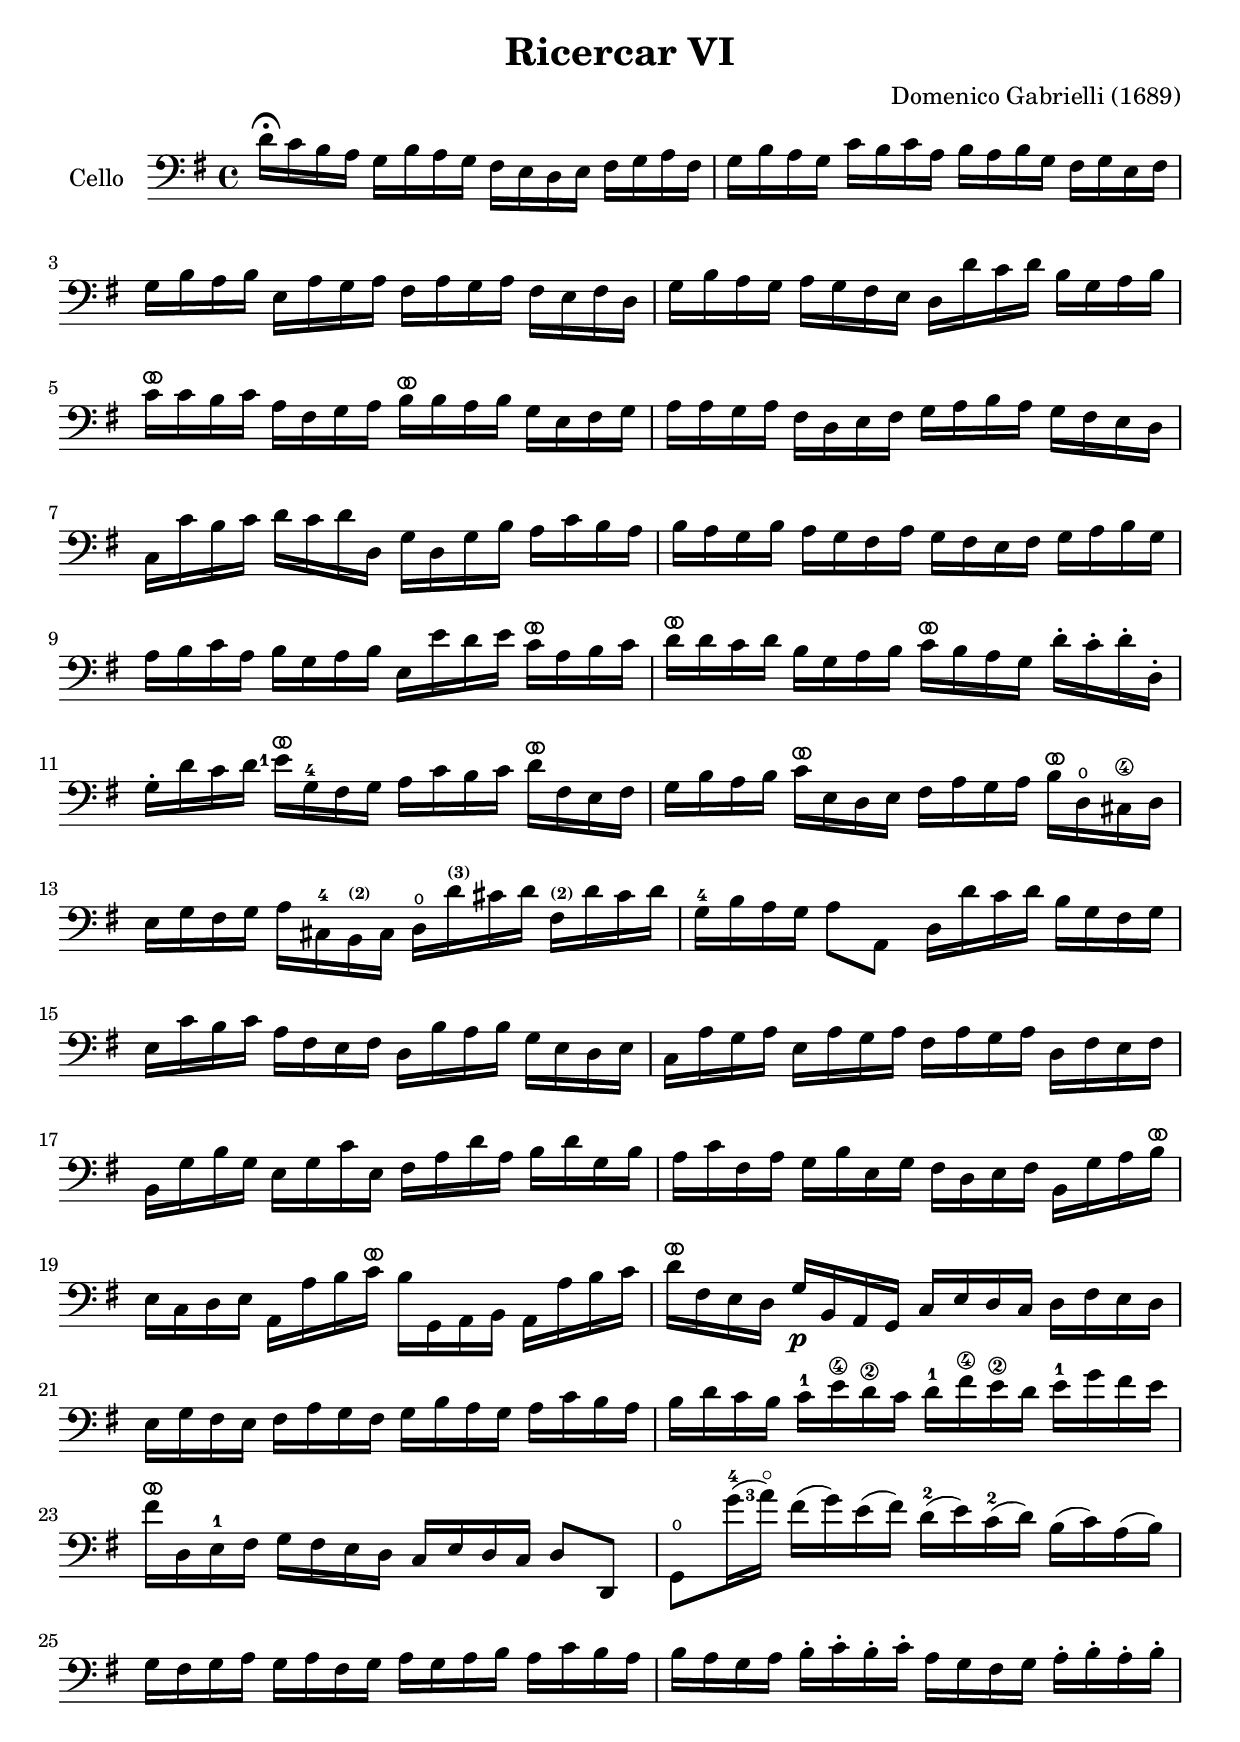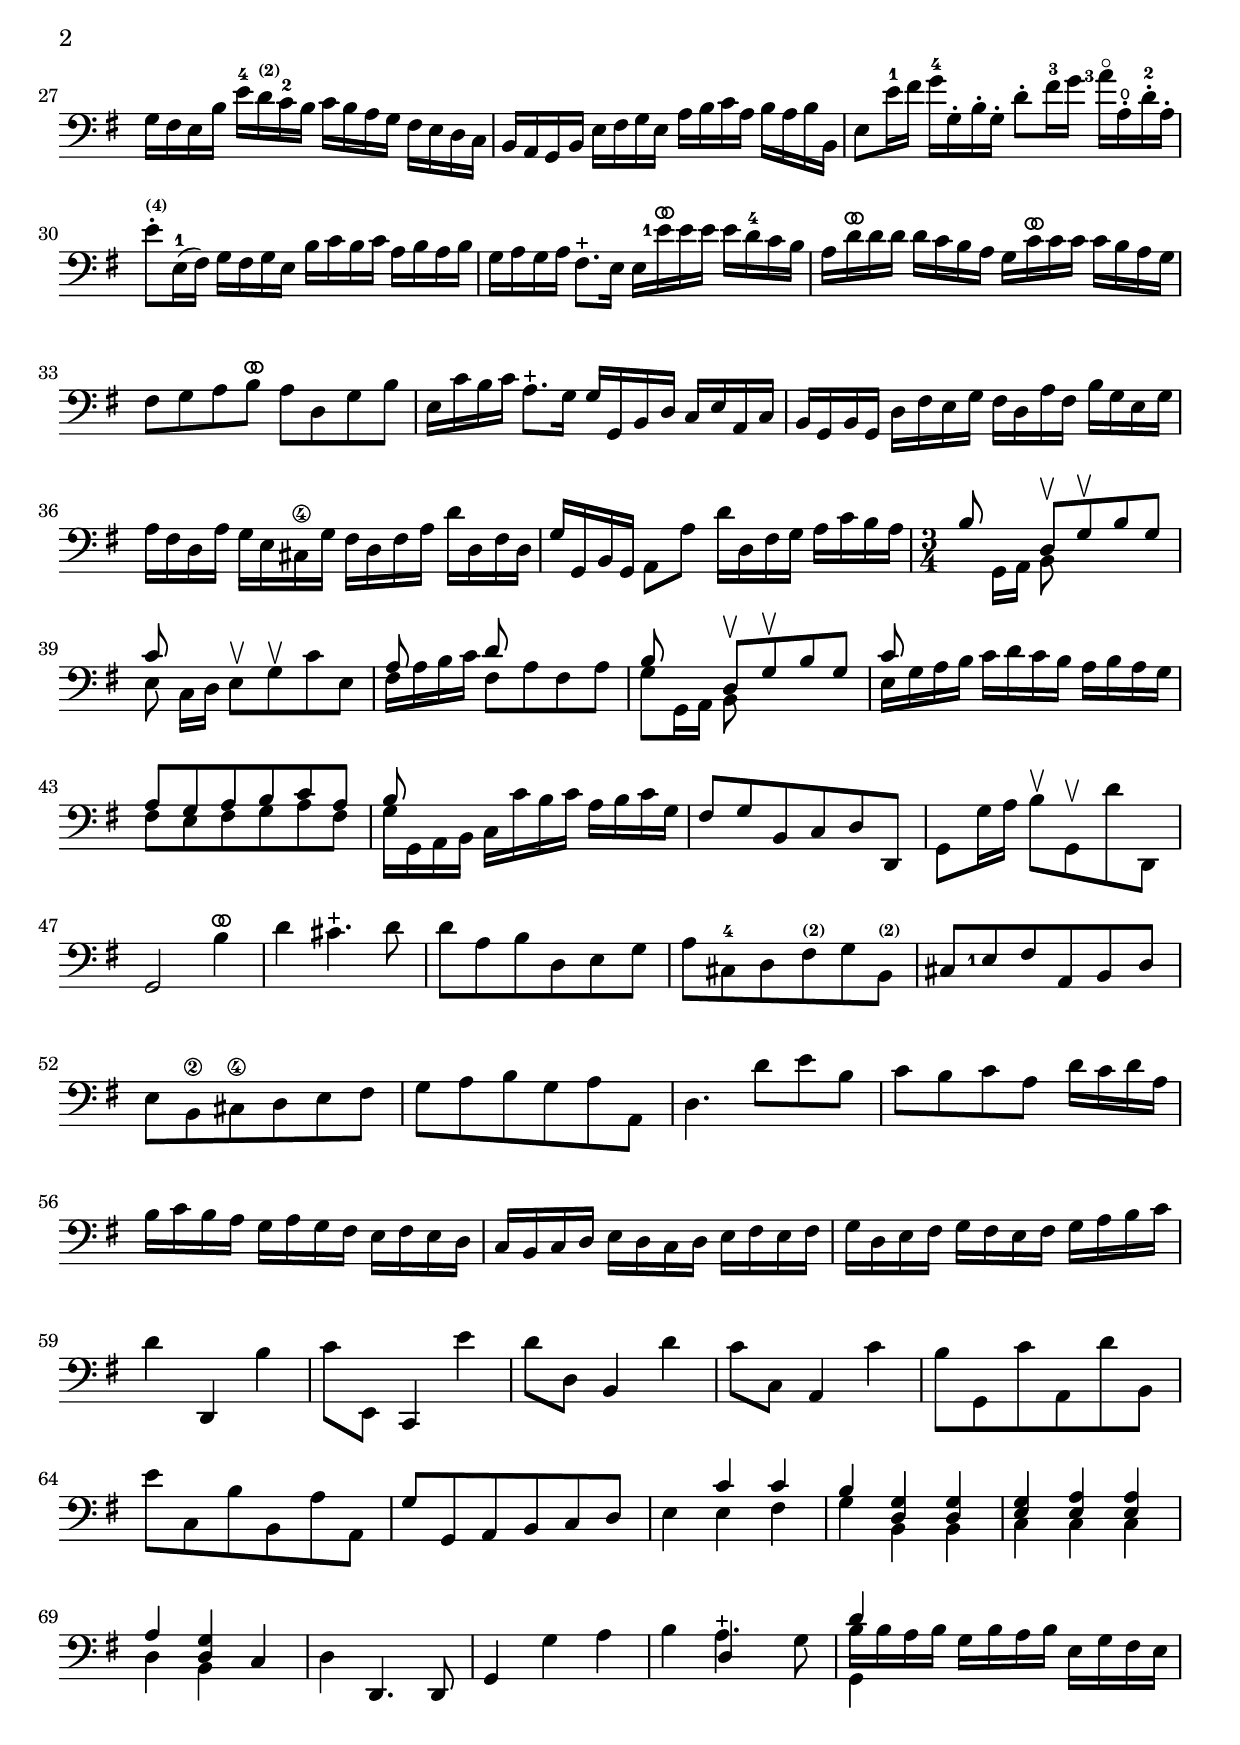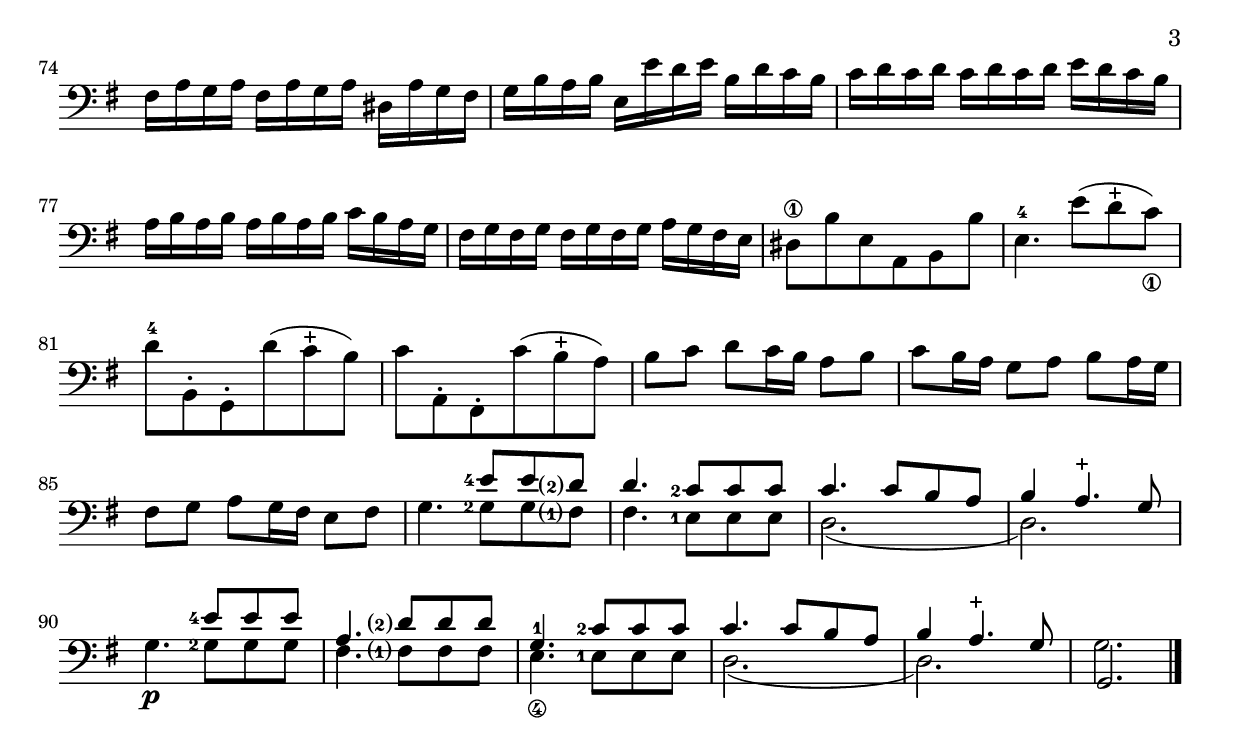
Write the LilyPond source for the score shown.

#(set-global-staff-size 21)

\version "2.18.2"

\header {
  title    = "Ricercar VI"
  composer = "Domenico Gabrielli (1689)"
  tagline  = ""
}

\language "italiano"

% iPad Pro 12.9

% \paper {
%   paper-width  = 195\mm
%   paper-height = 260\mm
% }

ringsps = #"
  0.15 setlinewidth
  0.9 0.6 moveto
  0.4 0.6 0.5 0 361 arc
  stroke
  1.0 0.6 0.5 0 361 arc
  stroke
  "

vibrato = \markup {
  \with-dimensions #'(-0.2 . 1.6) #'(0 . 1.2)
  \postscript #ringsps
}

\score {
  \new Staff
   \with {instrumentName = #"Cello "}
   {
   \override Hairpin.to-barline = ##f
   \time 4/4
   \key sol \major
   \clef "bass"
   re'16\fermata do'16 si16 la16
   sol16 si16 la16 sol16
   fad16 mi16 re16 mi16
   fad16 sol16 la16 fad16                              % 1
   sol16 si16 la16 sol16
   do'16 si16 do'16 la16
   si16 la16 si16 sol16
   fad16 sol16 mi16 fad16                              % 2
   sol16 si16 la16 si16
   mi16 la16 sol16 la16
   fad16 la16 sol16 la16
   fad16 mi16 fad16 re16                               % 3
   sol16 si16 la16 sol16
   la16 sol16 fad16 mi16
   re16 re'16 do'16 re'16
   si16 sol16 la16 si16                                % 4
   do'16^\vibrato do'16 si16 do'16
   la16 fad16 sol16 la16
   si16^\vibrato si16 la16 si16
   sol16 mi16 fad16 sol16                              % 5
   la16 la16 sol16 la16
   fad16 re16 mi16 fad16
   sol16 la16 si16 la16
   sol16 fad16 mi16 re16                               % 6
   do16 do'16 si16 do'16
   re'16 do'16 re'16 re16
   sol16 re16 sol16 si16
   la16 do'16 si16 la16                                % 7
   si16 la16 sol16 si16
   la16 sol16 fad16 la16
   sol16 fad16 mi16 fad16
   sol16 la16 si16 sol16                               % 8
   la16 si16 do'16 la16
   si16 sol16 la16 si16
   mi16 mi'16 re'16 mi'16
   do'16^\vibrato la16 si16 do'16                      % 9
   re'16^\vibrato re'16 do'16 re'16
   si16 sol16 la16 si16
   do'16^\vibrato si16 la16 sol16
   re'16-. do'16-. re'16-. re16-.                      % 10
   sol16-. re'16 do'16 re'16
   {\set fingeringOrientations = #'(left)
   <mi'-1>16^\vibrato} sol16-4 fad16 sol16
   la16 do'16 si16 do'16
   re'16^\vibrato fad16 mi16 fad16                     % 11
   sol16 si16 la16 si16
   do'16^\vibrato mi16 re16 mi16
   fad16 la16 sol16 la16
   si16^\vibrato re16\open dod16-\4 re16               % 12
   mi16 sol16 fad16 sol16
   la16 dod16-4 si,16^\markup{\bold\teeny (2)} dod16
   re16\open
   re'16^\markup{\bold\teeny (3)}
   dod'16 re'16
   fad16^\markup{\bold\teeny (2)} re'16 dod'16 re'16   % 13
   sol16-4 si16 la16 sol16
   la8 la,8
   re16 re'16 do'16 re'16
   si16 sol16 fad16 sol16                              % 14
   mi16 do'16 si16 do'16
   la16 fad16 mi16 fad16
   re16 si16 la16 si16
   sol16 mi16 re16 mi16                                % 15
   do16 la16 sol16 la16
   mi16 la16 sol16 la16
   fad16 la16 sol16 la16
   re16 fad16 mi16 fad16                               % 16
   si,16 sol16 si16 sol16
   mi16 sol16 do'16 mi16
   fad16 la16 re'16 la16
   si16 re'16 sol16 si16                               % 17
   la16 do'16 fad16 la16
   sol16 si16 mi16 sol16
   fad16 re16 mi16 fad16
   si,16 sol16 la16 si16^\vibrato                      % 18
   mi16 do16 re16 mi16
   la,16 la16 si16 do'16^\vibrato
   si16 sol,16 la,16 si,16
   la,16 la16 si16 do'16                               % 19
   re'16^\vibrato fad16 mi16 re16
   sol16\p si,16 la,16 sol,16
   do16 mi16 re16 do16
   re16 fad16 mi16 re16                                % 20
   mi16 sol16 fad16 mi16
   fad16 la16 sol16 fad16
   sol16 si16 la16 sol16
   la16 do'16 si16 la16                                % 21
   si16 re'16 do'16 si16
   do'16-1 mi'16\4 re'16\2 do'16
   re'16-1 fad'16\4 mi'16\2 re'16
   mi'16-1 sol'16 fad'16 mi'16                         % 22
   fad'16^\vibrato re16 mi16-1 fad16
   sol16  fad16 mi16 re16
   do16 mi16 re16 do16
   re8 re,8                                            % 23
   sol,8\open sol'16-4(
   \set fingeringOrientations = #'(left)
    <la'-3\flageolet>16)
   fad'16(sol'16) mi'16(fad'16)
   re'16-2(mi'16) do'16-2(re'16)
   si16(do'16) la16(si16)                              % 24
   sol16 fad16 sol16 la16
   sol16 la16 fad16 sol16
   la16 sol16 la16 si16
   la16 do'16 si16 la16                                % 25
   si16 la16 sol16 la16
   si16-. do'16-. si16-. do'16-.
   la16 sol16 fad16 sol16
   la16-. si16-. la16-. si16-.                         % 26
   sol16 fad16 mi16 si16
   mi'16-4 re'16^\markup{\bold\teeny (2)} do'16-2 si16
   do'16 si16 la16 sol16
   fad16 mi16 re16 do16                                % 27
   si,16 la,16 sol,16 si,16
   mi16 fad16 sol16 mi16
   la16 si16 do'16 la16
   si16 la16 si16 si,16                                % 28
   mi8 mi'16-1 fad'16
   sol'16-4 sol16-. si16-. sol16-.
   re'8-. fad'16-3 sol'16
   {\set fingeringOrientations = #'(left)
    <la'-3\flageolet>16}
   la16-.\open re'16-.-2 la16-.      % 29
   mi'8-.^\markup{\bold\teeny (4)} mi16-1(fad16)
   sol16 fad16 sol16 mi16
   si16 do'16 si16 do'16
   la16 si16 la16 si16                                 % 30
   sol16 la16 sol16 la16
   fad8.\stopped mi16
   mi16
   {\set fingeringOrientations = #'(left)
    <mi'-1>16^\vibrato}
   mi'16 mi'16
   mi'16 re'16-4 do'16 si16                            % 31
   la16 re'16^\vibrato re'16 re'16
   re'16 do'16 si16 la16
   sol16 do'16^\vibrato do'16 do'16
   do'16 si16 la16 sol16                               % 32
   fad8 sol8 la8 si8^\vibrato
   la8 re8 sol8 si8                                    % 33
   mi16 do'16 si16 do'16
   la8.\stopped sol16
   sol16 sol,16 si,16 re16
   do16 mi16 la,16 do16                                % 34
   si,16 sol,16 si,16 sol,16
   re16 fad16 mi16 sol16
   fad16 re16 la16 fad16
   si16 sol16 mi16 sol16                               % 35
   la16 fad16 re16 la16
   sol16 mi16 dod16\4 sol16
   fad16 re16 fad16 la16
   re'16 re16 fad16 re16                               % 36
   sol16 sol,16 si,16 sol,16
   la,8 la8
   re'16 re16 fad16 sol16
   la16 do'16 si16 la16                                % 37
   \time 3/4
   <<{si8 s8 re8\upbow sol8\upbow si8 sol8}\\
     {s8 sol,16 la,16 si,8 s4.}>>                      % 38
   <<{do'8} \\ {mi8}>>
   \stemDown
   do16 re16
   \stemNeutral
   mi8\upbow sol8\upbow do'8 mi8                       % 39
   <<{la8} \\ {fad16 la16 si16 do'16}>>
   <<{re'8} \\ {fad8 la8 fad8 la8}>>                   % 40
   <<{si8 s8 re8\upbow sol8\upbow si8 sol8}\\
     {sol8 sol,16 la,16 si,8 s4.}>>                    % 41
   <<{do'8} \\ {mi16 sol16 la16 si16}>>
   do'16 re'16 do'16 si16
   la16 si16 la16 sol16                                % 42
   <<{la8 sol8 la8 si8 do'8 la8} \\
     {fad8 mi8 fad8 sol8 la8 fad8}>>                   % 43
   <<{si8} \\ {sol16 sol,16 la,16 si,16}>>
   do16 do'16 si16 do'16
   la16 si16 do'16 sol16                               % 44
   fad8 sol8 si,8 do8 re8 re,8                         % 45
   sol,8 sol16 la16
   si8\upbow sol,8\upbow re'8 re,8                     % 46
   sol,2 si4^\vibrato                                  % 47
   re'4 dod'4.\stopped re'8                            % 48
   re'8 la8 si8 re8 mi8 sol8                           % 49
   la8 dod8-4 re8
   fad8^\markup{\bold\teeny (2)}
   sol8 si,8^\markup{\bold\teeny (2)}                  % 50
   dod8%^\markup{\bold\teeny (4)}
   \set fingeringOrientations = #'(left)
   <mi-1>8 fad8 la,8 si,8 re8                          % 51
   mi8 si,8\2 dod8\4 re8 mi8 fad8                      % 52
   sol8 la8 si8 sol8 la8 la,8                          % 53
   re4. re'8 mi'8 si8                                  % 54
   do'8 si8 do'8 la8
   re'16 do'16 re'16 la16                              % 55
   si16 do'16 si16 la16
   sol16 la16 sol16 fad16
   mi16 fad16 mi16 re16                                % 56
   do16 si,16 do16 re16
   mi16 re16 do16 re16
   mi16 fad16 mi16 fad16                               % 57
   sol16 re16 mi16 fad16
   sol16 fad16 mi16 fad16
   sol16 la16 si16 do'16                               % 58
   re'4 re,4 si4                                       % 59
   do'8 mi,8 do,4 mi'4                                 % 60
   re'8 re8 si,4 re'4                                  % 61
   do'8 do8 la,4 do'4                                  % 62
   si8 sol,8 do'8 la,8 re'8 si,8                       % 63
   mi'8 do8 si8 si,8 la8 la,8                          % 64
   sol8 sol,8 la,8 si,8 do8 re8                        % 65
   mi4 <<{do'4 do'4} \\ {mi4 fad4}>>                   % 66
   <<{si4 <<sol4 re4>> <<sol4 re4>>} \\
     {sol4 si,4 si,4}>>                                % 67
   <<{<<mi4 sol4>> <<mi4 la4>> <<mi4 la4>>} \\
     {do4 do4 do4}>>                                   % 68
   <<{la4 <<re4 sol4>>} \\
     {re4 si,4}>> do4                                  % 69
   re4 re,4. re,8                                      % 70
   sol,4 sol4 la4                                      % 71
   si4 <<{re4}\\ {la4.^\stopped}>> sol8                % 72
   <<
     \voiceOne re'4
     \new Voice {
       \voiceTwo si16 si16 la16 si16
     }
     \new Voice {
       \voiceThree
       \stemDown
       \shiftOff
       sol,4
     }
   >>
   \oneVoice
   sol16 si16 la16 si16
   mi16 sol16 fad16 mi16                               % 73
   fad16 la16 sol16 la16
   fad16 la16 sol16 la16
   red16 la16 sol16 fad16                              % 74
   sol16 si16 la16 si16
   mi16 mi'16 re'16 mi'16
   si16 re'16 do'16 si16                               % 75
   do'16 re'16 do'16 re'16
   do'16 re'16 do'16 re'16
   mi'16 re'16 do'16 si16                              % 76
   la16 si16 la16 si16
   la16 si16 la16 si16
   do'16 si16 la16 sol16                               % 77
   fad16 sol16 fad16 sol16
   fad16 sol16 fad16 sol16
   la16 sol16 fad16 mi16                               % 78
   red8\1 si8 mi8 la,8 si,8 si8                        % 79
   mi4.-4 mi'8(re'8\stopped do'8_\1)                   % 80
   re'8-4 si,8-. sol,8-.
   re'8(do'8\stopped si8)                              % 81
   do'8 la,8-. fad,8-.
   do'8(si8\stopped la8)                               % 82
   si8 do'8 re'8 do'16 si16 la8 si8                    % 83
   do'8 si16 la16 sol8 la8 si8 la16 sol16              % 84
   fad8 sol8 la8 sol16 fad16 mi8 fad8                  % 85
   sol4.
   <<{\set fingeringOrientations = #'(left)
      <mi'-4>8 mi'8
      <re'\finger\markup{(2)}>8
     }\\
     {\set fingeringOrientations = #'(left)
      <sol-2>8 sol8 <fad\finger\markup{(1)}>8}>>       % 86
   <<{\set fingeringOrientations = #'(left)
      re'4. <do'-2>8 do'8 do'8}\\
     {fad4. <mi-1>8 mi8 mi8}>>                         % 87
   <<{do'4. do'8 si8 la8}\\
     {re2.(}>>                                         % 88
   <<{si4 la4.\stopped sol8}\\
     {re2.)}>>                                         % 89
   sol4.\p
   <<{\set fingeringOrientations = #'(left)
      <mi'-4>8 mi'8 mi'8}\\
     {\set fingeringOrientations = #'(left)
      <sol-2>8 sol8 sol8}>>                            % 90
    <<{\set fingeringOrientations = #'(left)
       la4. <re'\finger\markup{(2)}>8 re'8 re'8}\\
     {fad4. <fad\finger\markup{(1)}>8 fad8 fad8}>>     % 91
    <<{sol4.-1
       \set fingeringOrientations = #'(left)
       <do'-2>8 do'8 do'8}\\
     {mi4._\4 <mi-1>8 mi8 mi8}>>                       % 92
   <<{do'4. do'8 si8 la8}\\
     {re2.(}>>                                         % 93
   <<{si4 la4.\stopped sol8}\\
     {re2.)}>>                                         % 94
   <<{sol,2.}\\{sol2.}>>                               % 95
   \bar "|."
 }
}
